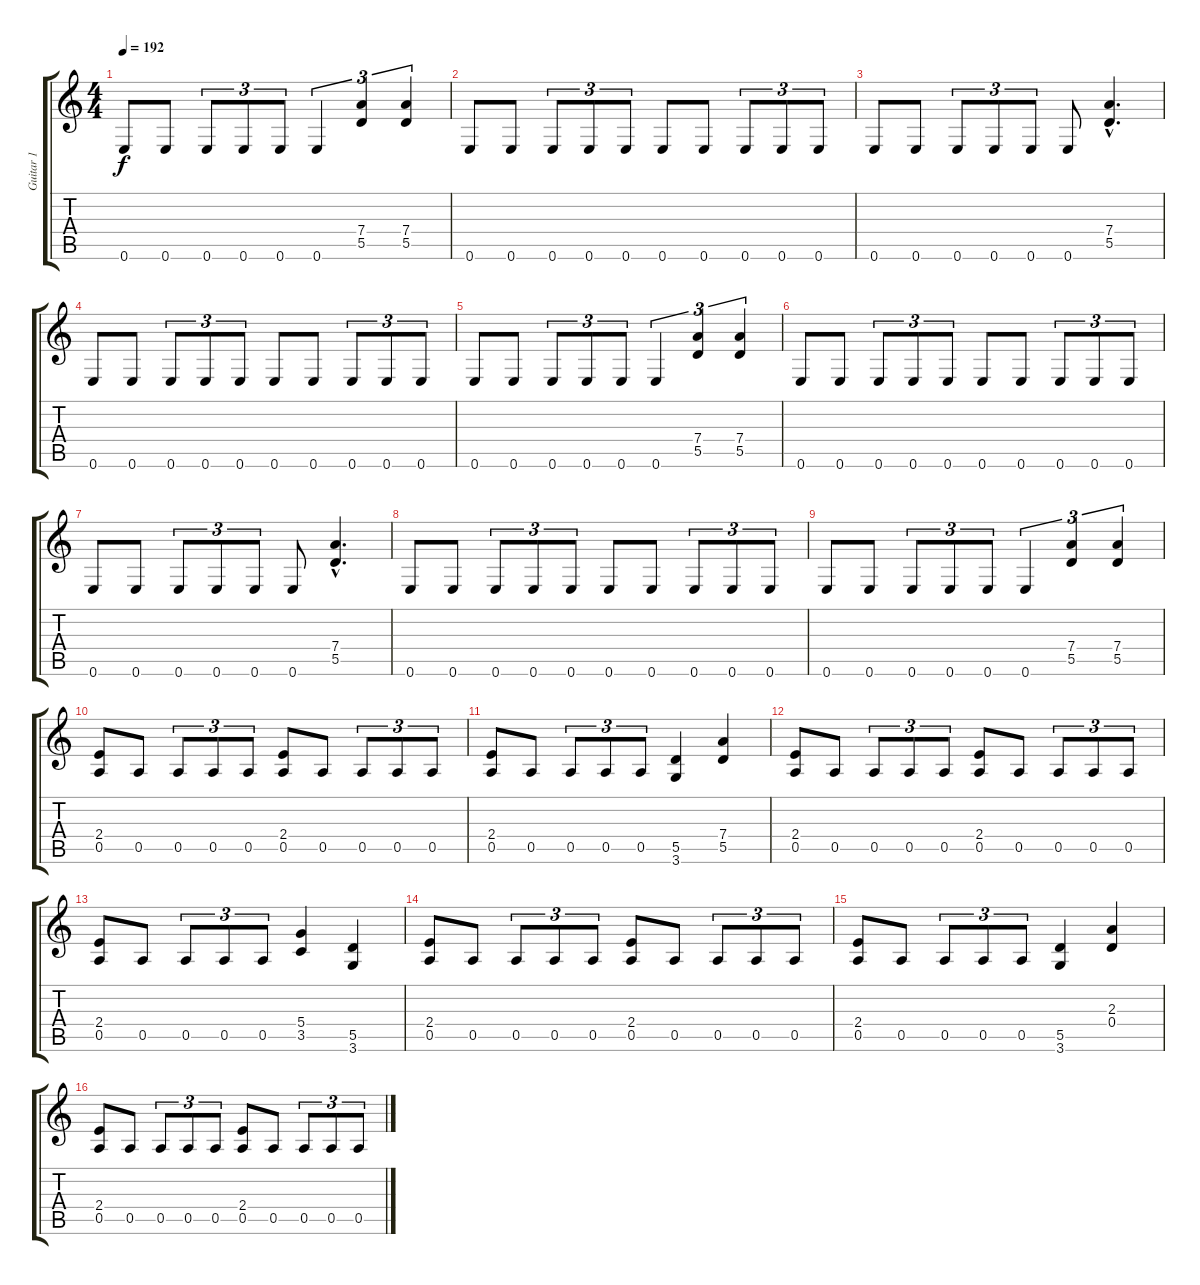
\track ("Guitar 1" "Guitar 1") {instrument overdrivenguitar}
\staff {score tabs}
\tuning (E4 B3 G3 D3 A2 E2) {hide}
\ts (4 4)
\tempo 192
\clef g2
\ks c
0.6.8{dy f} 0.6.8 0.6.8{tu (3 2)} 0.6.8{tu (3 2)} 0.6.8{tu (3 2)} 0.6.4{tu (3 2)} (7.4 5.5).4{tu (3 2)} (7.4 5.5).4{tu (3 2)} |
0.6.8 0.6.8 0.6.8{tu (3 2)} 0.6.8{tu (3 2)} 0.6.8{tu (3 2)} 0.6.8 0.6.8 0.6.8{tu (3 2)} 0.6.8{tu (3 2)} 0.6.8{tu (3 2)} |
0.6.8 0.6.8 0.6.8{tu (3 2)} 0.6.8{tu (3 2)} 0.6.8{tu (3 2)} 0.6.8 (7.4{hac} 5.5{hac}).4{d} |
0.6.8 0.6.8 0.6.8{tu (3 2)} 0.6.8{tu (3 2)} 0.6.8{tu (3 2)} 0.6.8 0.6.8 0.6.8{tu (3 2)} 0.6.8{tu (3 2)} 0.6.8{tu (3 2)} |
0.6.8 0.6.8 0.6.8{tu (3 2)} 0.6.8{tu (3 2)} 0.6.8{tu (3 2)} 0.6.4{tu (3 2)} (7.4 5.5).4{tu (3 2)} (7.4 5.5).4{tu (3 2)} |
0.6.8 0.6.8 0.6.8{tu (3 2)} 0.6.8{tu (3 2)} 0.6.8{tu (3 2)} 0.6.8 0.6.8 0.6.8{tu (3 2)} 0.6.8{tu (3 2)} 0.6.8{tu (3 2)} |
0.6.8 0.6.8 0.6.8{tu (3 2)} 0.6.8{tu (3 2)} 0.6.8{tu (3 2)} 0.6.8 (7.4{hac} 5.5{hac}).4{d} |
0.6.8 0.6.8 0.6.8{tu (3 2)} 0.6.8{tu (3 2)} 0.6.8{tu (3 2)} 0.6.8 0.6.8 0.6.8{tu (3 2)} 0.6.8{tu (3 2)} 0.6.8{tu (3 2)} |
0.6.8 0.6.8 0.6.8{tu (3 2)} 0.6.8{tu (3 2)} 0.6.8{tu (3 2)} 0.6.4{tu (3 2)} (7.4 5.5).4{tu (3 2)} (7.4 5.5).4{tu (3 2)} |
(2.4 0.5).8 0.5.8 0.5.8{tu (3 2)} 0.5.8{tu (3 2)} 0.5.8{tu (3 2)} (2.4 0.5).8 0.5.8 0.5.8{tu (3 2)} 0.5.8{tu (3 2)} 0.5.8{tu (3 2)} |
(2.4 0.5).8 0.5.8 0.5.8{tu (3 2)} 0.5.8{tu (3 2)} 0.5.8{tu (3 2)} (5.5 3.6).4 (7.4 5.5).4 |
(2.4 0.5).8 0.5.8 0.5.8{tu (3 2)} 0.5.8{tu (3 2)} 0.5.8{tu (3 2)} (2.4 0.5).8 0.5.8 0.5.8{tu (3 2)} 0.5.8{tu (3 2)} 0.5.8{tu (3 2)} |
(2.4 0.5).8 0.5.8 0.5.8{tu (3 2)} 0.5.8{tu (3 2)} 0.5.8{tu (3 2)} (5.4 3.5).4 (5.5 3.6).4 |
(2.4 0.5).8 0.5.8 0.5.8{tu (3 2)} 0.5.8{tu (3 2)} 0.5.8{tu (3 2)} (2.4 0.5).8 0.5.8 0.5.8{tu (3 2)} 0.5.8{tu (3 2)} 0.5.8{tu (3 2)} |
(2.4 0.5).8 0.5.8 0.5.8{tu (3 2)} 0.5.8{tu (3 2)} 0.5.8{tu (3 2)} (5.5 3.6).4 (2.3 0.4).4 |
(2.4 0.5).8 0.5.8 0.5.8{tu (3 2)} 0.5.8{tu (3 2)} 0.5.8{tu (3 2)} (2.4 0.5).8 0.5.8 0.5.8{tu (3 2)} 0.5.8{tu (3 2)} 0.5.8{tu (3 2)}
